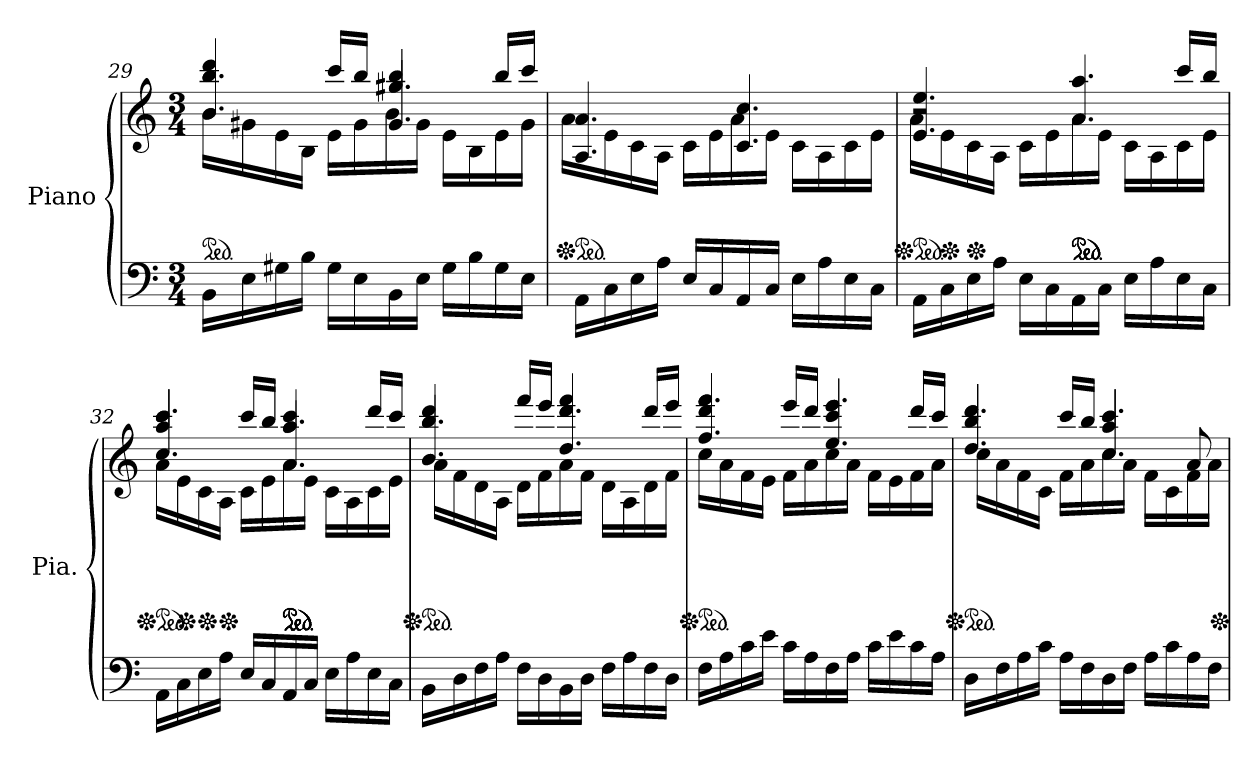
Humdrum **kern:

**kern	**kern
*part1	*part1
*staff2	*staff1
*I"Piano	*
*I'Pia.	*
!!LO:LB:g=z
*clefF4	*clefG2
*k[]	*k[]
*M3/4	*M3/4
*	*ped
=29	=29
*	*^
*	*	*^
16BB\LL	4.b/ 4.bb/	16b\LL	4bb/ 4ddd/
16E\	.	16g#X\	.
16G#X\	.	16e\	.
16B\JJ	.	16B\JJ	.
16G#\LL	.	16e\LL	16ccc/LL
16E\	.	16g#\	16bb/JJ
16BB\	4.g#/ 4.gg#X/	16b\	4gg#/ 4bb/
16E\JJ	.	16g#\JJ	.
16G#\LL	.	16e\LL	.
16B\	.	16B\	.
16G#\	.	16e\	16bb/LL
16E\JJ	.	16g#\JJ	16ccc/JJ
*	*v	*v	*v
=30	=30
*	*Xped
*	*ped
*	*^
16AA\LL	4.A/ 4.a/	16a\LL
16C\	.	16e\
16E\	.	16c\
16A\JJ	.	16A\JJ
16E/LL	.	16c\LL
16C/	.	16e\
16AA/	4.c/ 4.cc/	16a\
16C/JJ	.	16e\JJ
16E\LL	.	16c\LL
16A\	.	16A\
16E\	.	16c\
16C\JJ	.	16e\JJ
*	*v	*v
!!LO:LB:g=z
=31	=31
*	*Xped
*	*ped
*	*^
*	*	*^
16AA\LL	4.e/ 4.ee/	16a\LL	2r
*	*Xped	*	*
16C\	.	16e\	.
*	*Xped	*	*
16E\	.	16c\	.
16A\JJ	.	16A\JJ	.
16E\LL	.	16c\LL	.
16C\	.	16e\	.
*	*ped	*	*
*	*ped	*	*
*	*ped	*	*
16AA\	4.a/ 4.aa/	16a\	.
16C\JJ	.	16e\JJ	.
16E\LL	.	16c\LL	8ryy
16A\	.	16A\	.
16E\	.	16c\	16ccc/LL
16C\JJ	.	16e\JJ	16bb/JJ
=32	=32	=32	=32
*	*Xped	*	*
*	*Xped	*	*
*	*ped	*	*
16AA\LL	4.cc/ 4.ccc/	16a\LL	4aa/ 4ccc/
*	*Xped	*	*
16C\	.	16e\	.
*	*Xped	*	*
16E\	.	16c\	.
*	*Xped	*	*
16A\JJ	.	16A\JJ	.
16E/LL	.	16c\LL	16ccc/LL
16C/	.	16e\	16bb/JJ
*	*ped	*	*
*	*ped	*	*
*	*ped	*	*
*	*ped	*	*
16AA/	4.a/ 4.aa/	16a\	4aa/ 4ccc/
16C/JJ	.	16e\JJ	.
16E\LL	.	16c\LL	.
16A\	.	16A\	.
16E\	.	16c\	16ddd/LL
16C\JJ	.	16e\JJ	16ccc/JJ
!!LO:LB:g=z	!!	!!
=33	=33	=33	=33
*	*Xped	*	*
*	*Xped	*	*
*	*ped	*	*
16BB\LL	4.b/ 4.bb/	16a\LL	4bb/ 4ddd/
16D\	.	16f\	.
16F\	.	16d\	.
16A\JJ	.	16A\JJ	.
16F\LL	.	16d\LL	16fff/LL
16D\	.	16f\	16eee/JJ
16BB\	4.dd/ 4.ddd/	16a\	4ddd/ 4fff/
16D\JJ	.	16f\JJ	.
16F\LL	.	16d\LL	.
16A\	.	16A\	.
16F\	.	16d\	16ddd/LL
16D\JJ	.	16f\JJ	16eee/JJ
=34	=34	=34	=34
*	*Xped	*	*
*	*ped	*	*
16F\LL	4.ff/ 4.fff/	16cc\LL	4ddd/ 4fff/
16A\	.	16a\	.
16c\	.	16f\	.
16e\JJ	.	16e\JJ	.
16c\LL	.	16f\LL	16eee/LL
16A\	.	16a\	16ddd/JJ
16F\	4.ee/ 4.eee/	16cc\	4ccc/ 4eee/
16A\JJ	.	16a\JJ	.
16c\LL	.	16f\LL	.
16e\	.	16e\	.
16c\	.	16f\	16ddd/LL
16A\JJ	.	16a\JJ	16ccc/JJ
!!LO:LB:g=z	!!	!!
=35	=35	=35	=35
*	*Xped	*	*
*	*ped	*	*
16D\LL	4.dd/ 4.ddd/	16cc\LL	4bb/ 4ddd/
16F\	.	16a\	.
16A\	.	16f\	.
16c\JJ	.	16c\JJ	.
16A\LL	.	16f\LL	16ccc/LL
16F\	.	16a\	16bb/JJ
16D\	4.cc/ 4.ccc/	16cc\	4aa/ 4ccc/
16F\JJ	.	16a\JJ	.
16A\LL	.	16f\LL	.
16c\	.	16c\	.
16A\	.	16f\	8a/
16F\JJ	.	16a\JJ	.
*	*	*v	*v
*	*Xped	*
*	*v	*v
=	=
*-	*-
